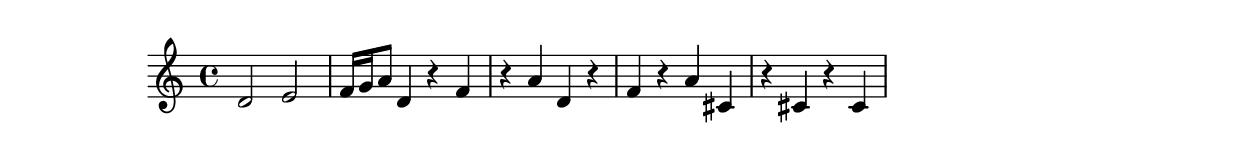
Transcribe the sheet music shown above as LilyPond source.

% 2018-07-15 22:13

\version "2.18.2"
\language "english"

\header {}

\layout {}

\paper {}

\score {
    {
        d'2
        e'2
        f'16 [
        g'16
        a'8 ]
        d'4
        r4
        f'4
        r4
        a'4
        d'4
        r4
        f'4
        r4
        a'4
        cs'4
        r4
        cs'4
        r4
        cs'4
    }
}